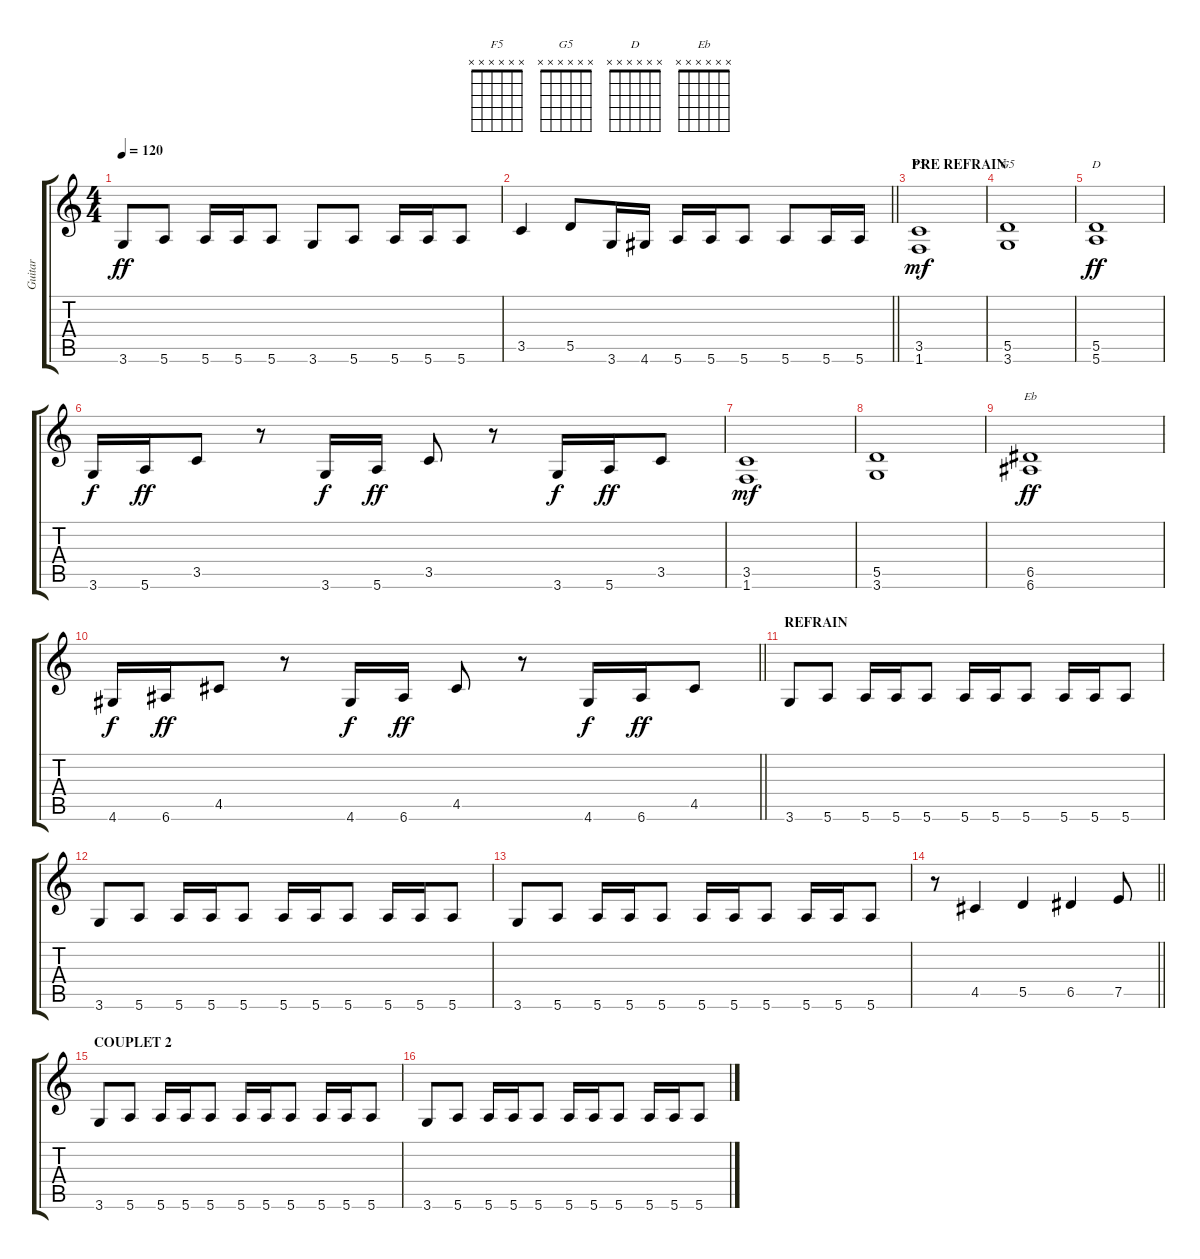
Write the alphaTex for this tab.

\track ("Guitar" "Guitar") {instrument distortionguitar}
\staff {score tabs}
\tuning (E4 B3 G3 D3 A2 E2) {hide}
\chord ("F5" x x x x x x)
\chord ("G5" x x x x x x)
\chord ("D" x x x x x x)
\chord ("Eb" x x x x x x)
\ts (4 4)
\tempo 120
\clef g2
\ks c
3.6.8{dy ff} 5.6.8 5.6.16 5.6.16 5.6.8 3.6.8 5.6.8 5.6.16 5.6.16 5.6.8 |
\barLineRight lightlight
3.5.4 5.5.8 3.6.16 4.6.16 5.6.16 5.6.16 5.6.8 5.6.8 5.6.16 5.6.16 |
\section ("" "PRE REFRAIN")
(3.5 1.6).1{ch "F5" dy mf} |
(5.5 3.6).1{ch "G5"} |
(5.5 5.6).1{ch "D" dy ff} |
3.6.16{dy f} 5.6.16{dy ff} 3.5.8 r.8 3.6.16{dy f} 5.6.16{dy ff} 3.5.8 r.8 3.6.16{dy f} 5.6.16{dy ff} 3.5.8 |
(3.5 1.6).1{dy mf} |
(5.5 3.6).1 |
(6.5 6.6).1{ch "Eb" dy ff} |
\barLineRight lightlight
4.6.16{dy f} 6.6.16{dy ff} 4.5.8 r.8 4.6.16{dy f} 6.6.16{dy ff} 4.5.8 r.8 4.6.16{dy f} 6.6.16{dy ff} 4.5.8 |
\section ("" "REFRAIN")
3.6.8 5.6.8 5.6.16 5.6.16 5.6.8 5.6.16 5.6.16 5.6.8 5.6.16 5.6.16 5.6.8 |
3.6.8 5.6.8 5.6.16 5.6.16 5.6.8 5.6.16 5.6.16 5.6.8 5.6.16 5.6.16 5.6.8 |
3.6.8 5.6.8 5.6.16 5.6.16 5.6.8 5.6.16 5.6.16 5.6.8 5.6.16 5.6.16 5.6.8 |
\barLineRight lightlight
r.8 4.5.4 5.5.4 6.5.4 7.5.8 |
\section ("" "COUPLET 2")
3.6.8 5.6.8 5.6.16 5.6.16 5.6.8 5.6.16 5.6.16 5.6.8 5.6.16 5.6.16 5.6.8 |
3.6.8 5.6.8 5.6.16 5.6.16 5.6.8 5.6.16 5.6.16 5.6.8 5.6.16 5.6.16 5.6.8
